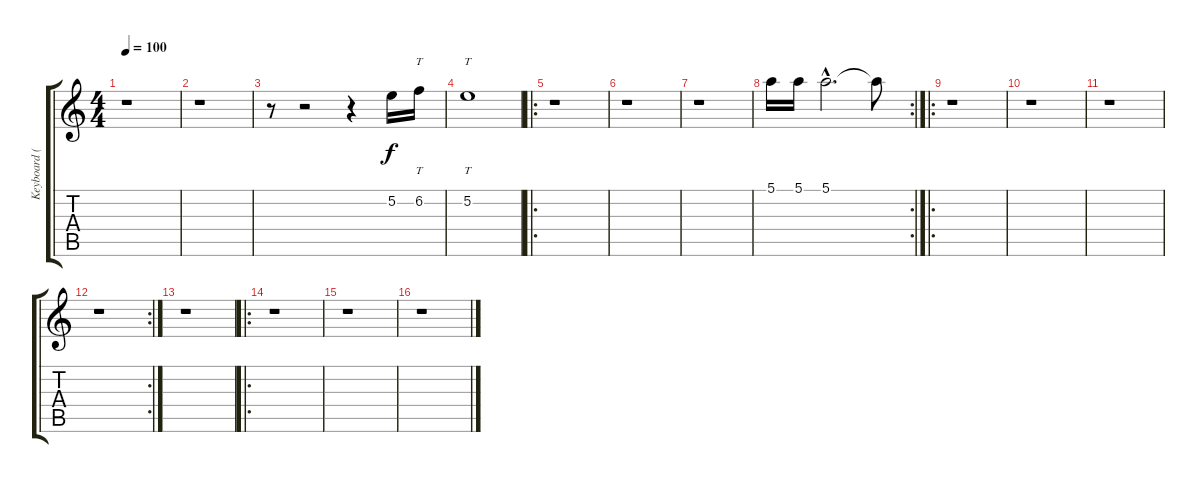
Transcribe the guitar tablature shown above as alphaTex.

\track ("Keyboard (Distortion)" "Keyboard (") {instrument overdrivenguitar}
\staff {score tabs}
\tuning (E4 B3 G3 D3 A2 E2) {hide}
\ts (4 4)
\tempo 100
\clef g2
\ks c
r.1{dy f instrument overdrivenguitar} |
r.1 |
r.8 r.2 r.4 5.2.16 6.2.16{tt} |
5.2.1{tt} |
\ro
r.1 |
r.1 |
r.1 |
\rc 2
5.1.16 5.1.16 5.1{hac}.2{d} 5.1{t}.8 |
\ro
r.1 |
r.1 |
r.1 |
\rc 2
r.1 |
r.1 |
\ro
r.1 |
r.1 |
r.1
